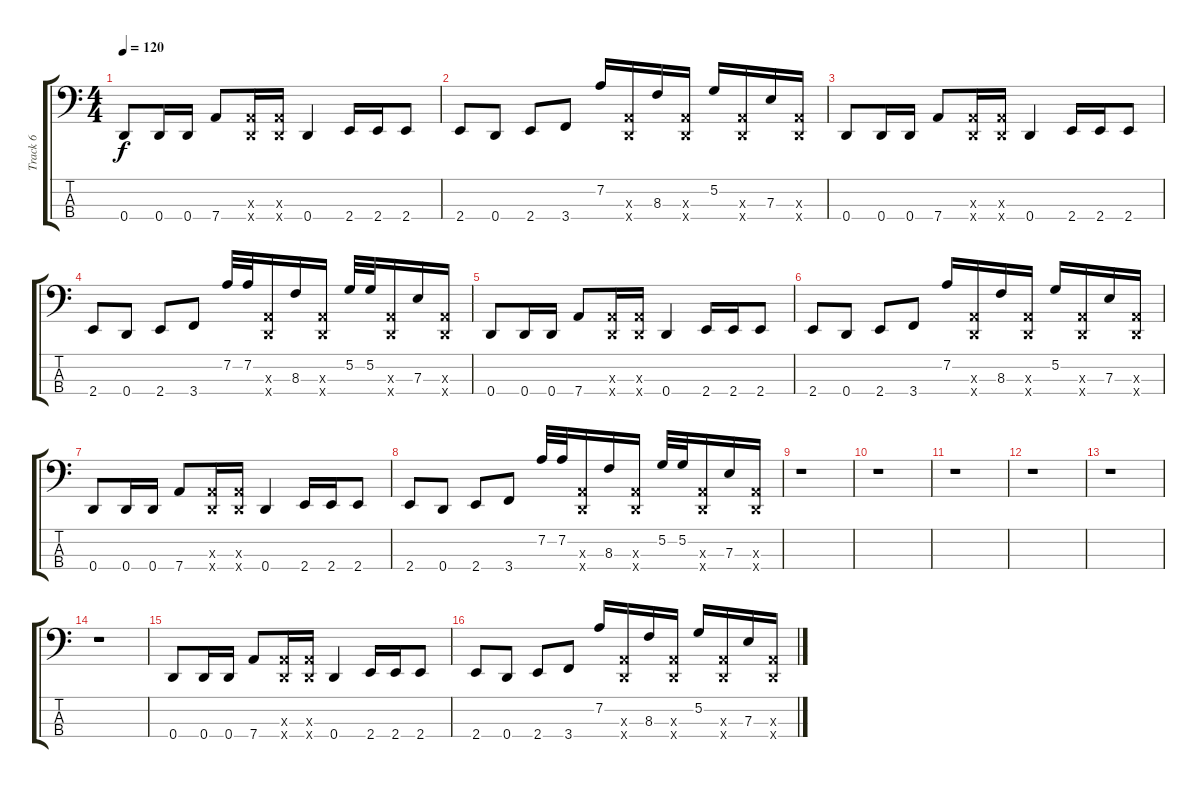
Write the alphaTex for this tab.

\track ("Track 6" "Track 6") {instrument slapbass2}
\staff {score tabs}
\tuning (G2 D2 A1 D1) {hide}
\ts (4 4)
\tempo 120
\clef f4
\ks c
0.4.8{dy f} 0.4.16 0.4.16 7.4.8 (0.3{x} 0.4{x}).16 (0.3{x} 0.4{x}).16 0.4.4 2.4.16 2.4.16 2.4.8 |
2.4.8 0.4.8 2.4.8 3.4.8 7.2.16 (0.3{x} 0.4{x}).16 8.3.16 (0.3{x} 0.4{x}).16 5.2.16 (0.3{x} 0.4{x}).16 7.3.16 (0.3{x} 0.4{x}).16 |
0.4.8 0.4.16 0.4.16 7.4.8 (0.3{x} 0.4{x}).16 (0.3{x} 0.4{x}).16 0.4.4 2.4.16 2.4.16 2.4.8 |
2.4.8 0.4.8 2.4.8 3.4.8 7.2.32 7.2.32 (0.3{x} 0.4{x}).16 8.3.16 (0.3{x} 0.4{x}).16 5.2.32 5.2.32 (0.3{x} 0.4{x}).16 7.3.16 (0.3{x} 0.4{x}).16 |
0.4.8 0.4.16 0.4.16 7.4.8 (0.3{x} 0.4{x}).16 (0.3{x} 0.4{x}).16 0.4.4 2.4.16 2.4.16 2.4.8 |
2.4.8 0.4.8 2.4.8 3.4.8 7.2.16 (0.3{x} 0.4{x}).16 8.3.16 (0.3{x} 0.4{x}).16 5.2.16 (0.3{x} 0.4{x}).16 7.3.16 (0.3{x} 0.4{x}).16 |
0.4.8 0.4.16 0.4.16 7.4.8 (0.3{x} 0.4{x}).16 (0.3{x} 0.4{x}).16 0.4.4 2.4.16 2.4.16 2.4.8 |
2.4.8 0.4.8 2.4.8 3.4.8 7.2.32 7.2.32 (0.3{x} 0.4{x}).16 8.3.16 (0.3{x} 0.4{x}).16 5.2.32 5.2.32 (0.3{x} 0.4{x}).16 7.3.16 (0.3{x} 0.4{x}).16 |
r.1 |
r.1 |
r.1 |
r.1 |
r.1 |
r.1 |
0.4.8 0.4.16 0.4.16 7.4.8 (0.3{x} 0.4{x}).16 (0.3{x} 0.4{x}).16 0.4.4 2.4.16 2.4.16 2.4.8 |
2.4.8 0.4.8 2.4.8 3.4.8 7.2.16 (0.3{x} 0.4{x}).16 8.3.16 (0.3{x} 0.4{x}).16 5.2.16 (0.3{x} 0.4{x}).16 7.3.16 (0.3{x} 0.4{x}).16
